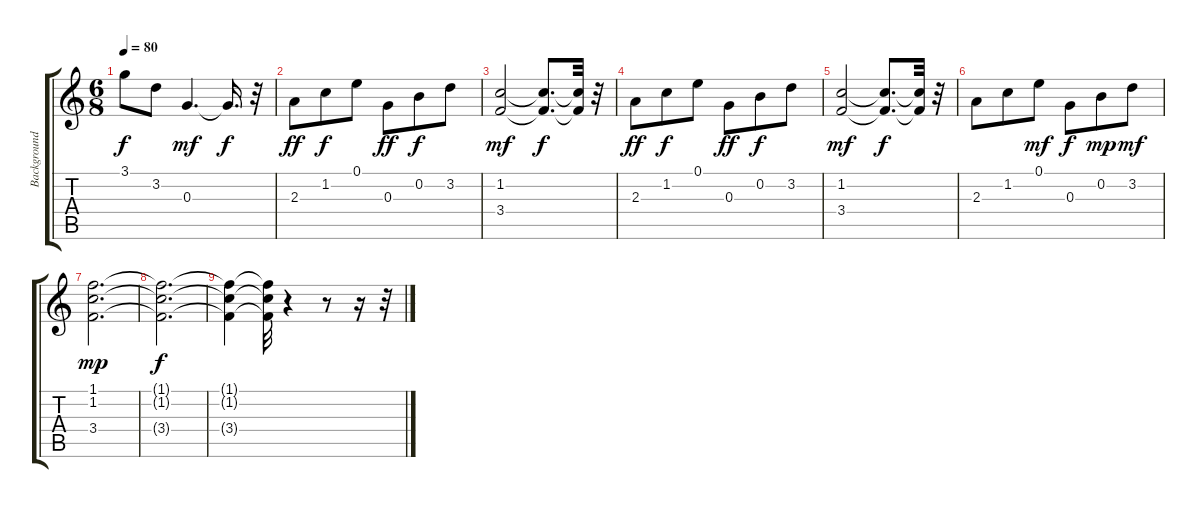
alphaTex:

\track ("Background (distortion)" "Background") {instrument distortionguitar}
\staff {score tabs}
\tuning (E4 B3 G3 D3 A2 E2) {hide}
\ts (6 8)
\tempo 80
\clef g2
\ks c
3.1.8{dy f} 3.2.8 0.3.4{d dy mf} 0.3{t}.16{d dy f} r.32 |
2.3.8{dy ff} 1.2.8{dy f} 0.1.8 0.3.8{dy ff} 0.2.8{dy f} 3.2.8 |
(1.2 3.4).2{dy mf} (1.2{t} 3.4{t}).8{d dy f} (1.2{t} 3.4{t}).32 r.32 |
2.3.8{dy ff} 1.2.8{dy f} 0.1.8 0.3.8{dy ff} 0.2.8{dy f} 3.2.8 |
(1.2 3.4).2{dy mf} (1.2{t} 3.4{t}).8{d dy f} (1.2{t} 3.4{t}).32 r.32 |
2.3.8 1.2.8 0.1.8{dy mf} 0.3.8{dy f} 0.2.8{dy mp} 3.2.8{dy mf} |
(1.1 1.2 3.4).2{d dy mp} |
(1.1{t} 1.2{t} 3.4{t}).2{d dy f} |
(1.1{t} 1.2{t} 3.4{t}).4 (1.1{t} 1.2{t} 3.4{t}).32 r.4 r.8 r.16 r.32
